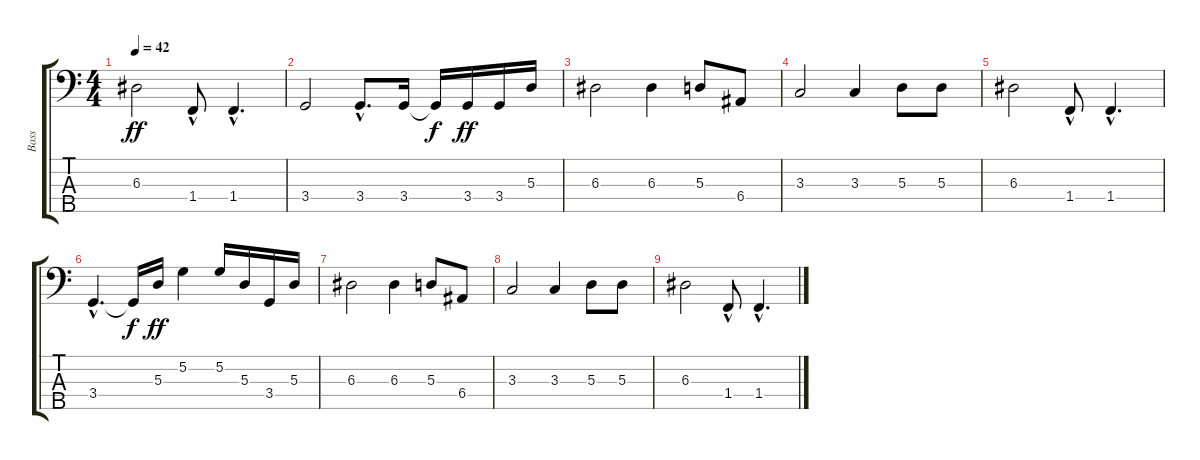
\track ("Bass" "Bass") {instrument electricbassfinger}
\staff {score tabs}
\tuning (G2 D2 A1 E1 B0) {hide}
\ts (4 4)
\tempo 42
\clef f4
\ks c
6.3.2{dy ff} 1.4{hac}.8 1.4{hac}.4{d} |
3.4.2 3.4{hac}.8{d} 3.4.16 3.4{t}.16{dy f} 3.4.16{dy ff} 3.4.16 5.3.16 |
6.3.2 6.3.4 5.3.8 6.4.8 |
3.3.2{volume 10} 3.3.4 5.3.8 5.3.8 |
6.3.2 1.4{hac}.8 1.4{hac}.4{d} |
3.4{hac}.4{d volume 5} 3.4{t}.16{dy f} 5.3.16{dy ff} 5.2.4 5.2.16 5.3.16 3.4.16 5.3.16 |
6.3.2 6.3.4 5.3.8 6.4.8 |
3.3.2{volume 0} 3.3.4 5.3.8 5.3.8 |
6.3.2 1.4{hac}.8 1.4{hac}.4{d}
